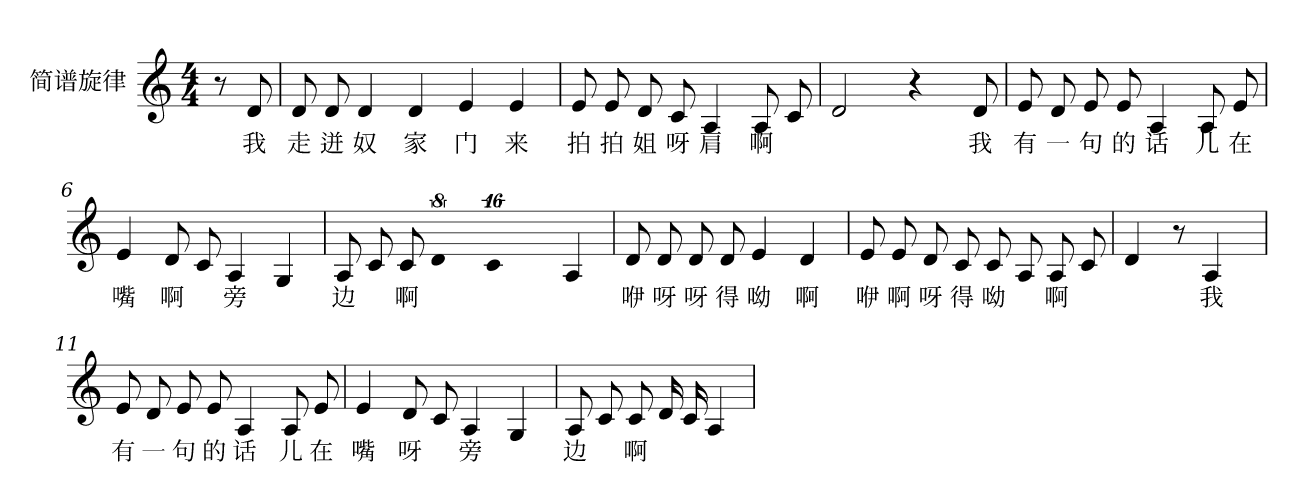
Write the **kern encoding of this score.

**kern	**text
*part1	*part1
*staff1	*staff1
*I"简谱旋律	*
*k[]	*
*M4/4	*
=1	=1
8r	.
8d	我
=2	=2
8d	走
8d	迸
4d	奴
4d	家
4e	门
4e	来
=3	=3
8e	拍
8e	拍
8d	姐
8c	呀
4A	肩
8A	啊
8c	.
=4	=4
2d	.
!LO:N:vis=4	!
4.r	.
8d	我
=5	=5
8e	有
8d	一
8e	句
8e	的
4A	话
8A	儿
8e	在
=6	=6
4e	嘴
8d	啊
8c	.
4A	旁
4G	.
=7	=7
8A	边
8c	.
8c	啊
!LO:N:vis=4	!
16%5d	.
!LO:N:vis=2	!
16%9c	.
4A	.
=8	=8
8d	咿
8d	呀
8d	呀
8d	得
4e	呦
4d	啊
=9	=9
8e	咿
8e	啊
8d	呀
8c	得
8c	呦
8A	.
8A	啊
8c	.
=10	=10
4d	.
8r	.
!LO:N:vis=4	!
4.A	我
=11	=11
8e	有
8d	一
8e	句
8e	的
4A	话
8A	儿
8e	在
=12	=12
4e	嘴
8d	呀
8c	.
4A	旁
4G	.
=13	=13
8A	边
8c	.
8c	啊
16d	.
16c	.
4A	.
=	=
*-	*-
